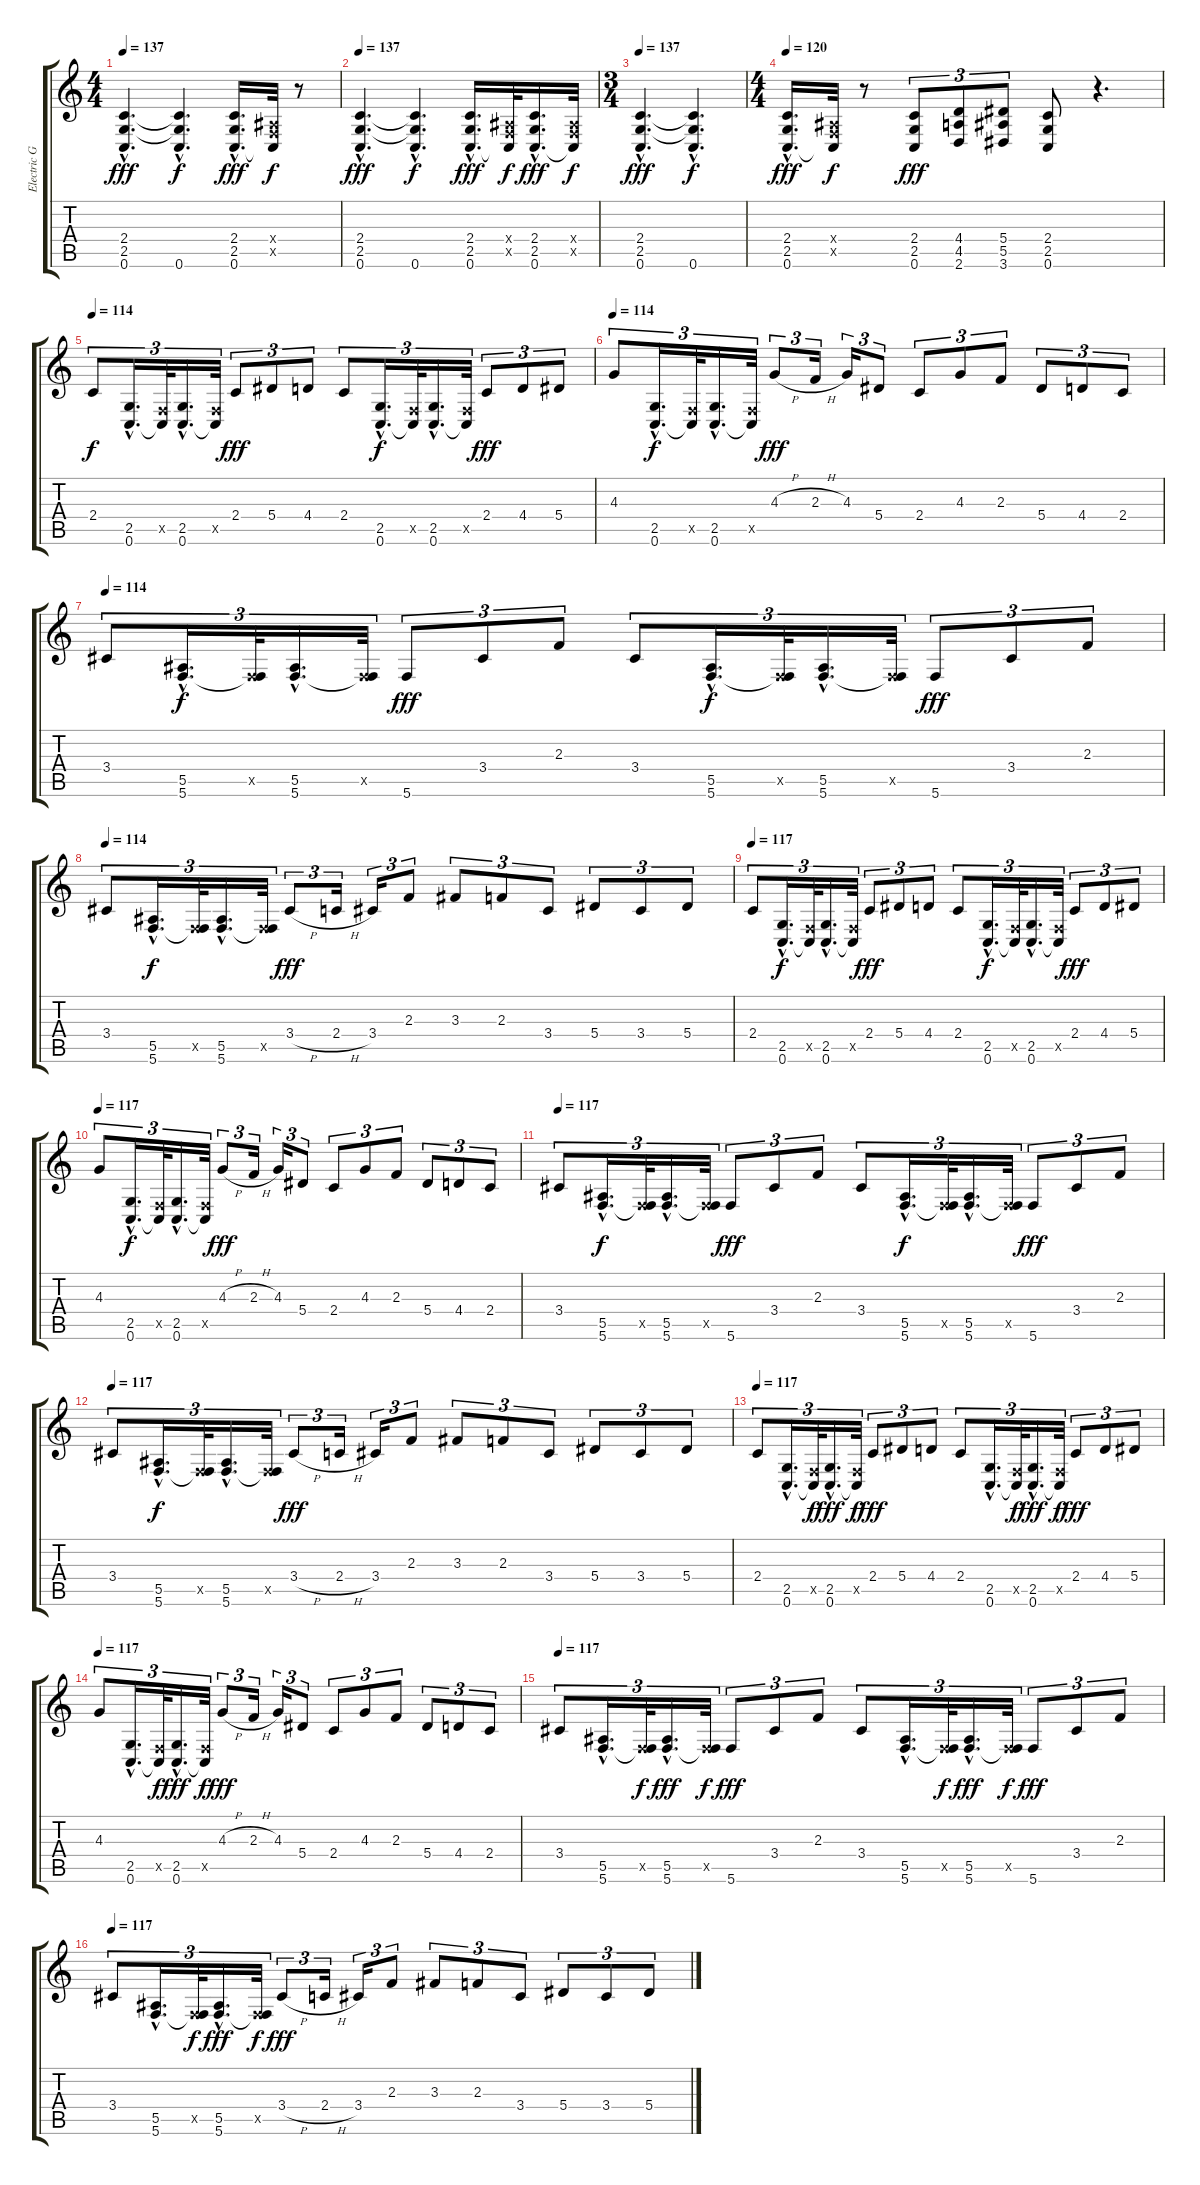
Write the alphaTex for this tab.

\track ("Electric Guitar 4" "Electric G") {instrument distortionguitar}
\staff {score tabs}
\tuning (C4 G3 Eb3 Bb2 F2 C2) {hide}
\ts (4 4)
\tempo 137
\clef g2
\ks c
(2.4{hac} 2.5{hac} 0.6{hac}).4{d dy fff} (2.4{hac t} 2.5{hac t} 0.6{hac}).4{d dy f} (2.4{hac} 2.5{hac} 0.6{hac}).16{d dy fff} (0.4{x} 0.5{x} 0.6{t}).32{dy f} r.8 |
\tempo 137
(2.4{hac} 2.5{hac} 0.6{hac}).4{d dy fff} (2.4{hac t} 2.5{hac t} 0.6{hac}).4{d dy f} (2.4{hac} 2.5{hac} 0.6{hac}).16{d dy fff} (0.4{x} 0.5{x} 0.6{t}).32{dy f} (2.4{hac} 2.5{hac} 0.6{hac}).16{d dy fff} (0.4{x} 0.5{x} 0.6{t}).32{dy f} |
\ts (3 4)
\tempo 137
(2.4{hac} 2.5{hac} 0.6{hac}).4{d dy fff} (2.4{hac t} 2.5{hac t} 0.6{hac}).4{d dy f} |
\ts (4 4)
\tempo 120
(2.4{hac} 2.5{hac} 0.6{hac}).16{d dy fff} (0.4{x} 0.5{x} 0.6{t}).32{dy f} r.8 (2.4 2.5 0.6).8{tu (3 2) dy fff} (4.4 4.5 2.6).8{tu (3 2)} (5.4 5.5 3.6).8{tu (3 2)} (2.4 2.5 0.6).8 r.4{d} |
\tempo 114
2.4.8{tu (3 2) dy f} (2.5{hac} 0.6{hac}).16{d tu (3 2)} (0.5{x} 0.6{t}).32{tu (3 2)} (2.5{hac} 0.6{hac}).16{d tu (3 2)} (0.5{x} 0.6{t}).32{tu (3 2)} 2.4.8{tu (3 2) dy fff} 5.4.8{tu (3 2)} 4.4.8{tu (3 2)} 2.4.8{tu (3 2)} (2.5{hac} 0.6{hac}).16{d tu (3 2) dy f} (0.5{x} 0.6{t}).32{tu (3 2)} (2.5{hac} 0.6{hac}).16{d tu (3 2)} (0.5{x} 0.6{t}).32{tu (3 2)} 2.4.8{tu (3 2) dy fff} 4.4.8{tu (3 2)} 5.4.8{tu (3 2)} |
\tempo 114
4.3.8{tu (3 2)} (2.5{hac} 0.6{hac}).16{d tu (3 2) dy f} (0.5{x} 0.6{t}).32{tu (3 2)} (2.5{hac} 0.6{hac}).16{d tu (3 2)} (0.5{x} 0.6{t}).32{tu (3 2)} 4.3{h}.8{tu (3 2) dy fff} 2.3{h}.16{tu (3 2)} 4.3.16{tu (3 2)} 5.4.8{tu (3 2)} 2.4.8{tu (3 2)} 4.3.8{tu (3 2)} 2.3.8{tu (3 2)} 5.4.8{tu (3 2)} 4.4.8{tu (3 2)} 2.4.8{tu (3 2)} |
\tempo 114
3.4.8{tu (3 2)} (5.5{hac} 5.6{hac}).16{d tu (3 2) dy f} (0.5{x} 5.6{t}).32{tu (3 2)} (5.5{hac} 5.6{hac}).16{d tu (3 2)} (0.5{x} 5.6{t}).32{tu (3 2)} 5.6.8{tu (3 2) dy fff} 3.4.8{tu (3 2)} 2.3.8{tu (3 2)} 3.4.8{tu (3 2)} (5.5{hac} 5.6{hac}).16{d tu (3 2) dy f} (0.5{x} 5.6{t}).32{tu (3 2)} (5.5{hac} 5.6{hac}).16{d tu (3 2)} (0.5{x} 5.6{t}).32{tu (3 2)} 5.6.8{tu (3 2) dy fff} 3.4.8{tu (3 2)} 2.3.8{tu (3 2)} |
\tempo 114
3.4.8{tu (3 2)} (5.5{hac} 5.6{hac}).16{d tu (3 2) dy f} (0.5{x} 5.6{t}).32{tu (3 2)} (5.5{hac} 5.6{hac}).16{d tu (3 2)} (0.5{x} 5.6{t}).32{tu (3 2)} 3.4{h}.8{tu (3 2) dy fff} 2.4{h}.16{tu (3 2)} 3.4.16{tu (3 2)} 2.3.8{tu (3 2)} 3.3.8{tu (3 2)} 2.3.8{tu (3 2)} 3.4.8{tu (3 2)} 5.4.8{tu (3 2)} 3.4.8{tu (3 2)} 5.4.8{tu (3 2)} |
\tempo 117
2.4.8{tu (3 2)} (2.5{hac} 0.6{hac}).16{d tu (3 2) dy f} (0.5{x} 0.6{t}).32{tu (3 2)} (2.5{hac} 0.6{hac}).16{d tu (3 2)} (0.5{x} 0.6{t}).32{tu (3 2)} 2.4.8{tu (3 2) dy fff} 5.4.8{tu (3 2)} 4.4.8{tu (3 2)} 2.4.8{tu (3 2)} (2.5{hac} 0.6{hac}).16{d tu (3 2) dy f} (0.5{x} 0.6{t}).32{tu (3 2)} (2.5{hac} 0.6{hac}).16{d tu (3 2)} (0.5{x} 0.6{t}).32{tu (3 2)} 2.4.8{tu (3 2) dy fff} 4.4.8{tu (3 2)} 5.4.8{tu (3 2)} |
\tempo 117
4.3.8{tu (3 2)} (2.5{hac} 0.6{hac}).16{d tu (3 2) dy f} (0.5{x} 0.6{t}).32{tu (3 2)} (2.5{hac} 0.6{hac}).16{d tu (3 2)} (0.5{x} 0.6{t}).32{tu (3 2)} 4.3{h}.8{tu (3 2) dy fff} 2.3{h}.16{tu (3 2)} 4.3.16{tu (3 2)} 5.4.8{tu (3 2)} 2.4.8{tu (3 2)} 4.3.8{tu (3 2)} 2.3.8{tu (3 2)} 5.4.8{tu (3 2)} 4.4.8{tu (3 2)} 2.4.8{tu (3 2)} |
\tempo 117
3.4.8{tu (3 2)} (5.5{hac} 5.6{hac}).16{d tu (3 2) dy f} (0.5{x} 5.6{t}).32{tu (3 2)} (5.5{hac} 5.6{hac}).16{d tu (3 2)} (0.5{x} 5.6{t}).32{tu (3 2)} 5.6.8{tu (3 2) dy fff} 3.4.8{tu (3 2)} 2.3.8{tu (3 2)} 3.4.8{tu (3 2)} (5.5{hac} 5.6{hac}).16{d tu (3 2) dy f} (0.5{x} 5.6{t}).32{tu (3 2)} (5.5{hac} 5.6{hac}).16{d tu (3 2)} (0.5{x} 5.6{t}).32{tu (3 2)} 5.6.8{tu (3 2) dy fff} 3.4.8{tu (3 2)} 2.3.8{tu (3 2)} |
\tempo 117
3.4.8{tu (3 2)} (5.5{hac} 5.6{hac}).16{d tu (3 2) dy f} (0.5{x} 5.6{t}).32{tu (3 2)} (5.5{hac} 5.6{hac}).16{d tu (3 2)} (0.5{x} 5.6{t}).32{tu (3 2)} 3.4{h}.8{tu (3 2) dy fff} 2.4{h}.16{tu (3 2)} 3.4.16{tu (3 2)} 2.3.8{tu (3 2)} 3.3.8{tu (3 2)} 2.3.8{tu (3 2)} 3.4.8{tu (3 2)} 5.4.8{tu (3 2)} 3.4.8{tu (3 2)} 5.4.8{tu (3 2)} |
\tempo 117
2.4.8{tu (3 2)} (2.5{hac} 0.6{hac}).16{d tu (3 2)} (0.5{x} 0.6{t}).32{tu (3 2) dy f} (2.5{hac} 0.6{hac}).16{d tu (3 2) dy fff} (0.5{x} 0.6{t}).32{tu (3 2) dy f} 2.4.8{tu (3 2) dy fff} 5.4.8{tu (3 2)} 4.4.8{tu (3 2)} 2.4.8{tu (3 2)} (2.5{hac} 0.6{hac}).16{d tu (3 2)} (0.5{x} 0.6{t}).32{tu (3 2) dy f} (2.5{hac} 0.6{hac}).16{d tu (3 2) dy fff} (0.5{x} 0.6{t}).32{tu (3 2) dy f} 2.4.8{tu (3 2) dy fff} 4.4.8{tu (3 2)} 5.4.8{tu (3 2)} |
\tempo 117
4.3.8{tu (3 2)} (2.5{hac} 0.6{hac}).16{d tu (3 2)} (0.5{x} 0.6{t}).32{tu (3 2) dy f} (2.5{hac} 0.6{hac}).16{d tu (3 2) dy fff} (0.5{x} 0.6{t}).32{tu (3 2) dy f} 4.3{h}.8{tu (3 2) dy fff} 2.3{h}.16{tu (3 2)} 4.3.16{tu (3 2)} 5.4.8{tu (3 2)} 2.4.8{tu (3 2)} 4.3.8{tu (3 2)} 2.3.8{tu (3 2)} 5.4.8{tu (3 2)} 4.4.8{tu (3 2)} 2.4.8{tu (3 2)} |
\tempo 117
3.4.8{tu (3 2)} (5.5{hac} 5.6{hac}).16{d tu (3 2)} (0.5{x} 5.6{t}).32{tu (3 2) dy f} (5.5{hac} 5.6{hac}).16{d tu (3 2) dy fff} (0.5{x} 5.6{t}).32{tu (3 2) dy f} 5.6.8{tu (3 2) dy fff} 3.4.8{tu (3 2)} 2.3.8{tu (3 2)} 3.4.8{tu (3 2)} (5.5{hac} 5.6{hac}).16{d tu (3 2)} (0.5{x} 5.6{t}).32{tu (3 2) dy f} (5.5{hac} 5.6{hac}).16{d tu (3 2) dy fff} (0.5{x} 5.6{t}).32{tu (3 2) dy f} 5.6.8{tu (3 2) dy fff} 3.4.8{tu (3 2)} 2.3.8{tu (3 2)} |
\tempo 117
3.4.8{tu (3 2)} (5.5{hac} 5.6{hac}).16{d tu (3 2)} (0.5{x} 5.6{t}).32{tu (3 2) dy f} (5.5{hac} 5.6{hac}).16{d tu (3 2) dy fff} (0.5{x} 5.6{t}).32{tu (3 2) dy f} 3.4{h}.8{tu (3 2) dy fff} 2.4{h}.16{tu (3 2)} 3.4.16{tu (3 2)} 2.3.8{tu (3 2)} 3.3.8{tu (3 2)} 2.3.8{tu (3 2)} 3.4.8{tu (3 2)} 5.4.8{tu (3 2)} 3.4.8{tu (3 2)} 5.4.8{tu (3 2)}
